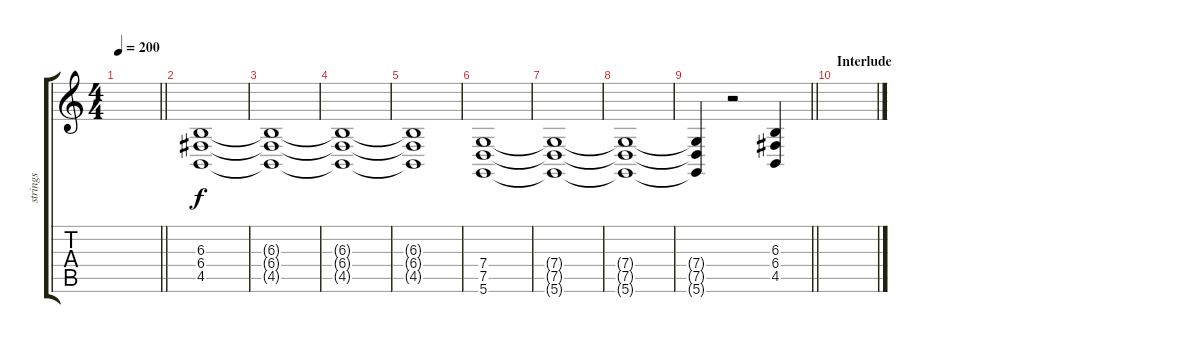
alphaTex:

\track ("strings" "strings") {instrument stringensemble1}
\staff {score tabs}
\tuning (D4 A3 F3 C3 G2 D2) {hide}
\ts (4 4)
\tempo 200
\clef g2
\barLineRight lightlight
\ks c
|
(6.3 6.4 4.5).1 |
(6.3{t} 6.4{t} 4.5{t}).1 |
(6.3{t} 6.4{t} 4.5{t}).1 |
(6.3{t} 6.4{t} 4.5{t}).1 |
(7.4 7.5 5.6).1 |
(7.4{t} 7.5{t} 5.6{t}).1 |
(7.4{t} 7.5{t} 5.6{t}).1 |
\barLineRight lightlight
(7.4{t} 7.5{t} 5.6{t}).4 r.2 (6.3 6.4 4.5).4{instrument reversecymbal} |
\section ("" "Interlude")
